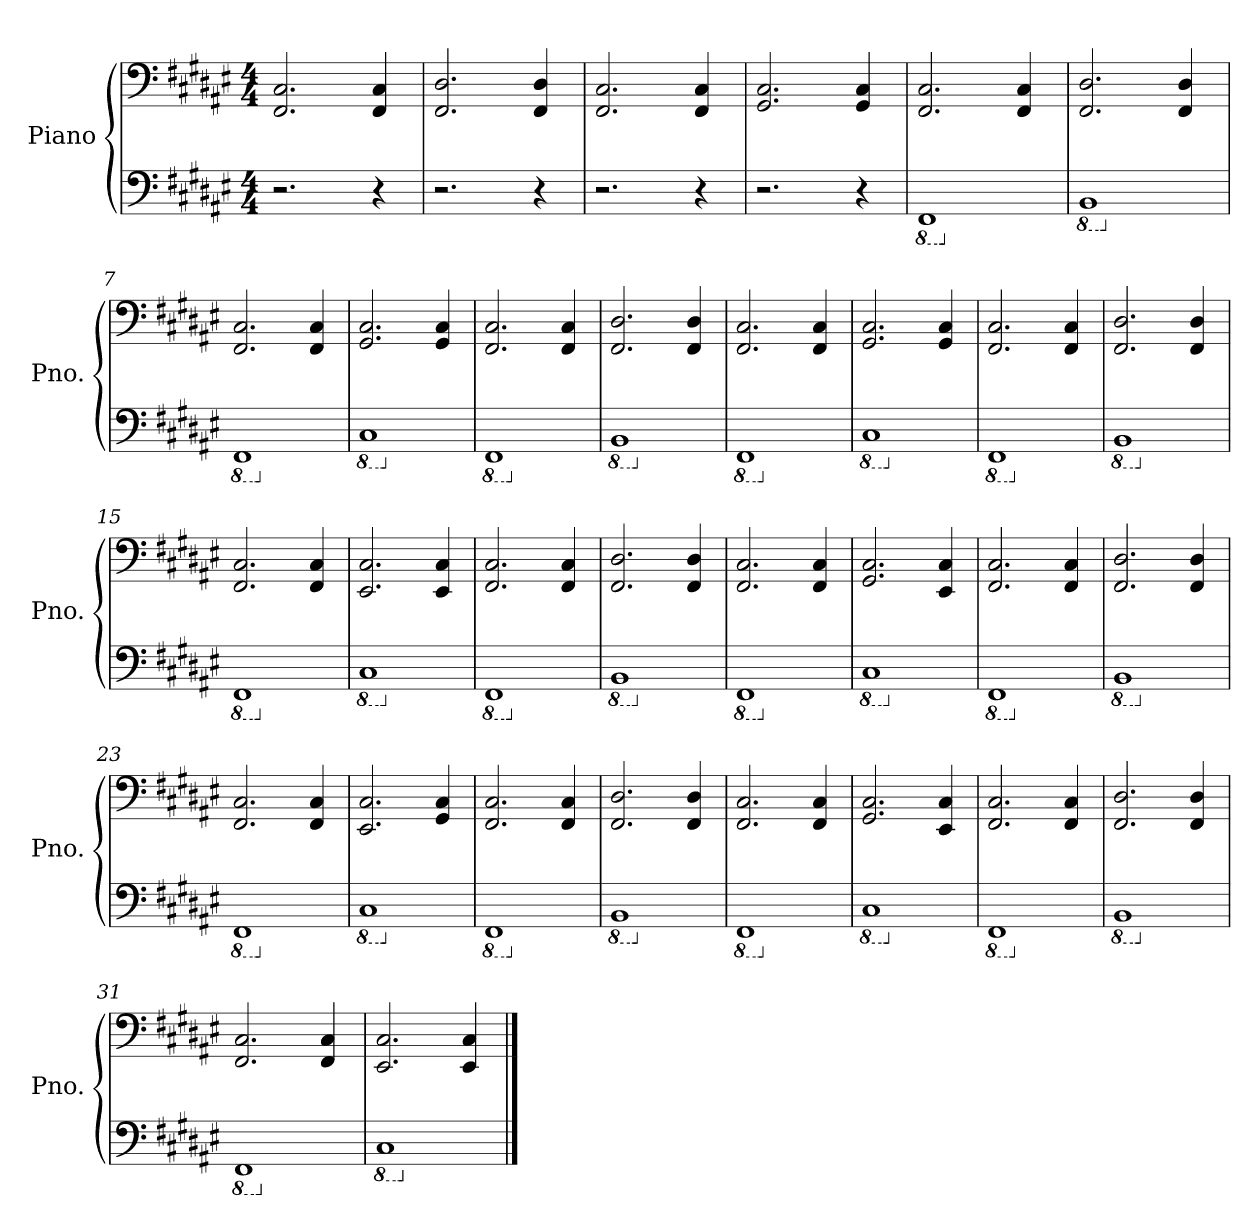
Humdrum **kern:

**kern	**kern
*part1	*part1
*staff2	*staff1
*I"Piano	*
*I'Pno.	*
*clefF4	*clefF4
*k[f#c#g#d#a#e#]	*k[f#c#g#d#a#e#]
*M4/4	*M4/4
*8ba	*
=1	=1
2.r	2.FF#/ 2.C#/
4r	4FF#/ 4C#/
=2	=2
*X8ba	*
*8ba	*
2.r	2.FF#/ 2.D#/
4r	4FF#/ 4D#/
=3	=3
*X8ba	*
*8ba	*
2.r	2.FF#/ 2.C#/
4r	4FF#/ 4C#/
=4	=4
*X8ba	*
*8ba	*
2.r	2.GG#/ 2.C#/
4r	4GG#/ 4C#/
=5	=5
*X8ba	*
*8ba	*
1FFF#	2.FF#/ 2.C#/
.	4FF#/ 4C#/
=6	=6
*X8ba	*
*8ba	*
1BBB	2.FF#/ 2.D#/
.	4FF#/ 4D#/
=7	=7
*X8ba	*
*8ba	*
1FFF#	2.FF#/ 2.C#/
.	4FF#/ 4C#/
=8	=8
*X8ba	*
*8ba	*
1CC#	2.GG#/ 2.C#/
.	4GG#/ 4C#/
=9	=9
*X8ba	*
*8ba	*
1FFF#	2.FF#/ 2.C#/
.	4FF#/ 4C#/
=10	=10
*X8ba	*
*8ba	*
1BBB	2.FF#/ 2.D#/
.	4FF#/ 4D#/
!!LO:LB:g=z
=11	=11
*X8ba	*
*8ba	*
1FFF#	2.FF#/ 2.C#/
.	4FF#/ 4C#/
=12	=12
*X8ba	*
*8ba	*
1CC#	2.GG#/ 2.C#/
.	4GG#/ 4C#/
=13	=13
*X8ba	*
*8ba	*
1FFF#	2.FF#/ 2.C#/
.	4FF#/ 4C#/
=14	=14
*X8ba	*
*8ba	*
1BBB	2.FF#/ 2.D#/
.	4FF#/ 4D#/
=15	=15
*X8ba	*
*8ba	*
1FFF#	2.FF#/ 2.C#/
.	4FF#/ 4C#/
=16	=16
*X8ba	*
*8ba	*
1CC#	2.EE#/ 2.C#/
.	4EE#/ 4C#/
=17	=17
*X8ba	*
*8ba	*
1FFF#	2.FF#/ 2.C#/
.	4FF#/ 4C#/
=18	=18
*X8ba	*
*8ba	*
1BBB	2.FF#/ 2.D#/
.	4FF#/ 4D#/
=19	=19
*X8ba	*
*8ba	*
1FFF#	2.FF#/ 2.C#/
.	4FF#/ 4C#/
=20	=20
*X8ba	*
*8ba	*
1CC#	2.GG#/ 2.C#/
.	4EE#/ 4C#/
=21	=21
*X8ba	*
*8ba	*
1FFF#	2.FF#/ 2.C#/
.	4FF#/ 4C#/
!!LO:LB:g=z
=22	=22
*X8ba	*
*8ba	*
1BBB	2.FF#/ 2.D#/
.	4FF#/ 4D#/
=23	=23
*X8ba	*
*8ba	*
1FFF#	2.FF#/ 2.C#/
.	4FF#/ 4C#/
=24	=24
*X8ba	*
*8ba	*
1CC#	2.EE#/ 2.C#/
.	4GG#/ 4C#/
=25	=25
*X8ba	*
*8ba	*
1FFF#	2.FF#/ 2.C#/
.	4FF#/ 4C#/
=26	=26
*X8ba	*
*8ba	*
1BBB	2.FF#/ 2.D#/
.	4FF#/ 4D#/
=27	=27
*X8ba	*
*8ba	*
1FFF#	2.FF#/ 2.C#/
.	4FF#/ 4C#/
=28	=28
*X8ba	*
*8ba	*
1CC#	2.GG#/ 2.C#/
.	4EE#/ 4C#/
=29	=29
*X8ba	*
*8ba	*
1FFF#	2.FF#/ 2.C#/
.	4FF#/ 4C#/
=30	=30
*X8ba	*
*8ba	*
1BBB	2.FF#/ 2.D#/
.	4FF#/ 4D#/
=31	=31
*X8ba	*
*8ba	*
1FFF#	2.FF#/ 2.C#/
.	4FF#/ 4C#/
=32	=32
*X8ba	*
*8ba	*
1CC#	2.EE#/ 2.C#/
.	4EE#/ 4C#/
*X8ba	*
==	==
*-	*-
